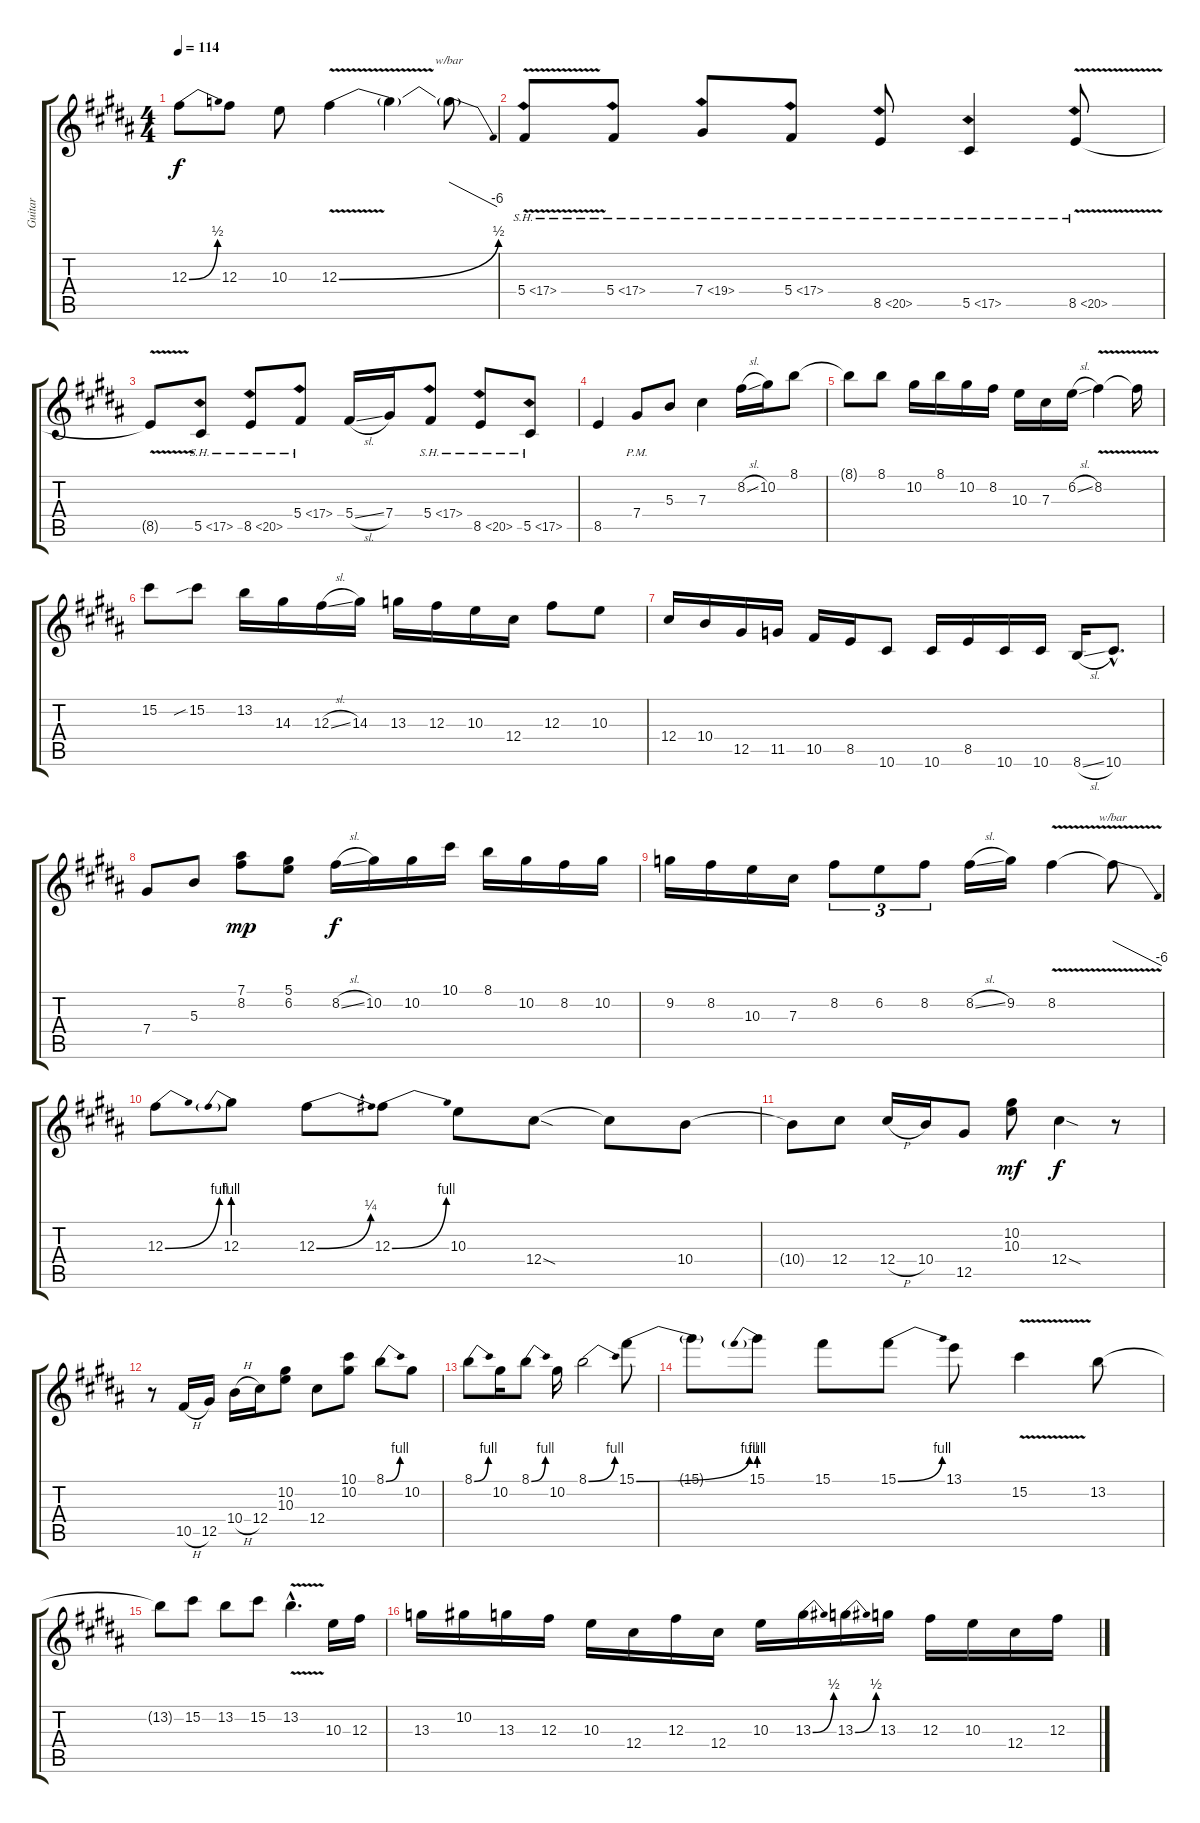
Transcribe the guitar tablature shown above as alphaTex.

\track ("Guitar" "Guitar") {instrument distortionguitar}
\staff {score tabs}
\tuning (Eb4 Bb3 Gb3 Db3 Ab2 Eb2) {hide}
\ts (4 4)
\tempo 114
\clef g2
\ks g#minor
12.3{be (bend 0 0 60 2)}.8{dy f} 12.3.8 10.3.8 12.3{be (bend 0 0 60 2) v}.4 12.3{t}.4 12.3{t}.8{tbe (dive default 0 0 60 -24)} |
5.4{sh 12 v}.8 5.4{sh 12}.8 7.4{sh 12}.8 5.4{sh 12}.8 8.5{sh 12}.8 5.5{sh 12}.4 8.5{sh 12 v}.8 |
8.5{t}.8 5.5{sh 12}.8 8.5{sh 12}.8 5.4{sh 12}.8 5.4{sl}.16 7.4.16 5.4{sh 12}.8 8.5{sh 12}.8 5.5{sh 12}.8 |
8.5.4 7.4{pm}.8 5.3.8 7.3.4 8.2{sl}.16 10.2.16 8.1.8 |
8.1{t}.8 8.1.8 10.2.16 8.1.16 10.2.16 8.2.16 10.3.16 7.3.16 6.2{sl}.16 8.2{v}.4 8.2{t}.16 |
15.2.8 15.2{sib}.8 13.2.16 14.3.16 12.3{sl}.16 14.3.16 13.3.16 12.3.16 10.3.16 12.4.16 12.3.8 10.3.8 |
12.4.16 10.4.16 12.5.16 11.5.16 10.5.16 8.5.16 10.6.8 10.6.16 8.5.16 10.6.16 10.6.16 8.6{sl}.16 10.6{hac}.8{d} |
7.4.8 5.3.8 (7.1 8.2).8{dy mp} (5.1 6.2).8 8.2{sl}.16{dy f} 10.2.16 10.2.16 10.1.16 8.1.16 10.2.16 8.2.16 10.2.16 |
9.2.16 8.2.16 10.3.16 7.3.16 8.2.8{tu (3 2)} 6.2.8{tu (3 2)} 8.2.8{tu (3 2)} 8.2{sl}.16 9.2.16 8.2{v}.4 8.2{t}.8{tbe (dive default 0 0 60 -24)} |
12.3{be (bend 0 0 60 4)}.8{volume 6} 12.3{be (prebend 0 4 60 4)}.8 12.3{be (bend 0 0 60 1)}.8 12.3{be (bend 0 0 60 4)}.8 10.3.8 12.4{sod}.8 12.4{t}.8 10.4.8 |
10.4{t}.8 12.4.8 12.4{h}.16 10.4.16 12.5.8 (10.2 10.3).8{dy mf} 12.4{sod}.4{dy f} r.8 |
r.8 10.5{h}.16 12.5.16 10.4{h}.16 12.4.16 (10.2 10.3).8 12.4.8 (10.1 10.2).8 8.1{be (bend 0 0 60 4)}.8 10.2.8 |
8.1{be (bend 0 0 60 4)}.8 10.2.16 8.1{be (bend 0 0 60 4)}.8 10.2.16 8.1{be (bend 0 0 60 4)}.2 15.1{be (bend 0 0 60 4)}.8 |
15.1{t}.8{volume 0} 15.1{be (prebend 0 4 60 4)}.8 15.1.8 15.1{be (bend 0 0 60 4)}.8 13.1.8 15.2{v}.4 13.2.8 |
13.2{t}.8 15.2.8 13.2.8 15.2.8 13.2{v hac}.4{d} 10.3.16 12.3.16 |
13.3.16 10.2.16 13.3.16 12.3.16 10.3.16 12.4.16 12.3.16 12.4.16 10.3.16 13.3{be (bend 0 0 60 2)}.16 13.3{be (bend 0 0 60 2)}.16 13.3.16 12.3.16 10.3.16 12.4.16 12.3.16
